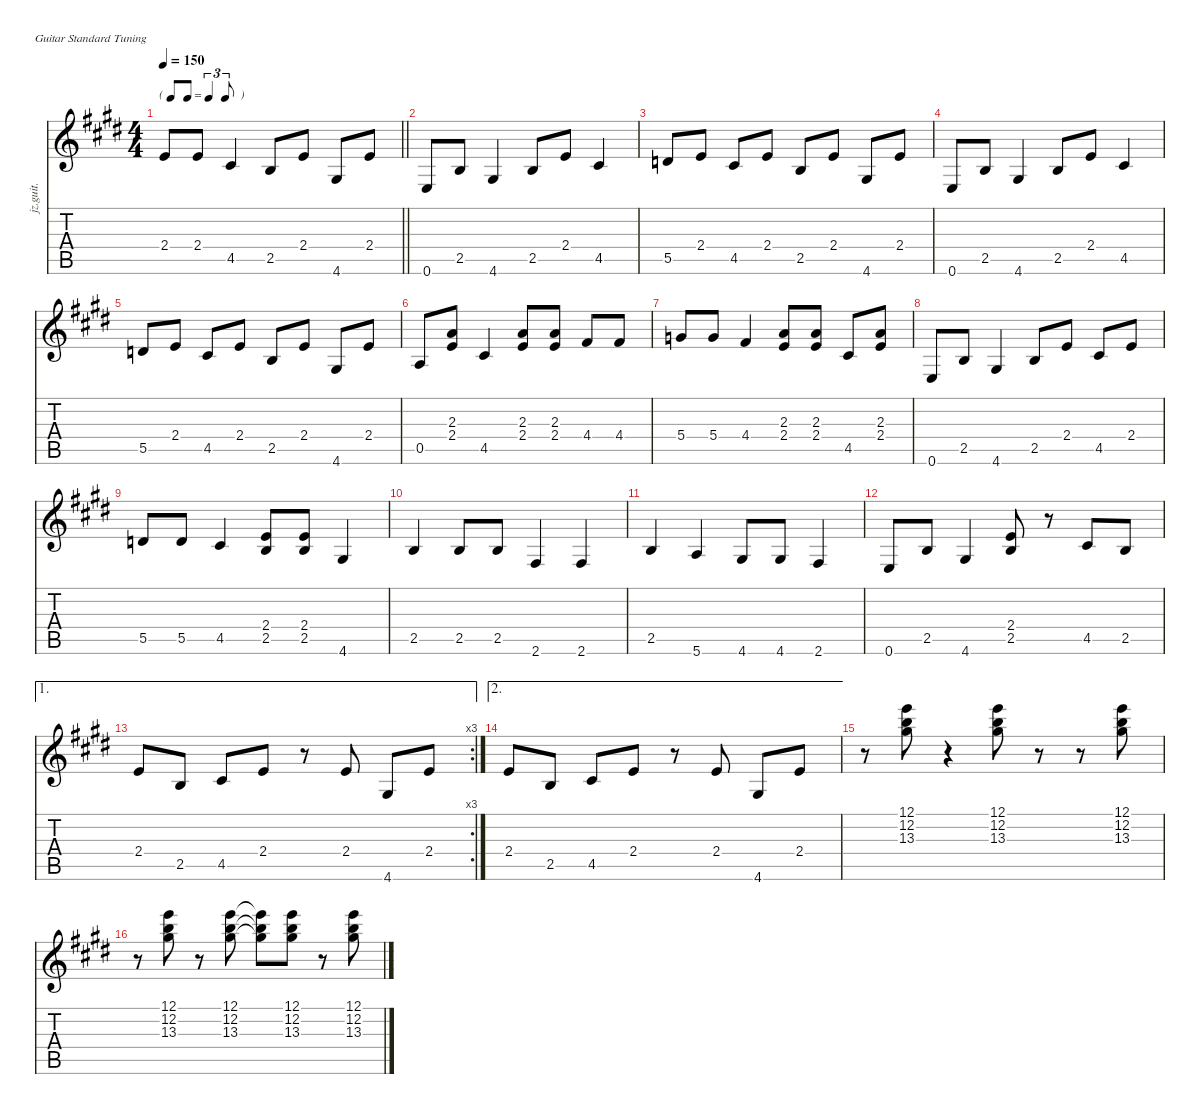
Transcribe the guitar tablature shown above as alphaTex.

\defaultSystemsLayout 4
\hideDynamics
\bracketExtendMode nobrackets
\otherSystemsTrackNameOrientation horizontal
\track ("Track 3" "jz.guit.") {instrument electricguitarjazz}
\staff {score tabs}
\tuning (E4 B3 G3 D3 A2 E2)
\ts (4 4)
\tf triplet8th
\tempo 150
\clef g2
\barLineRight lightlight
\ks e
2.4{acc forcenatural}.8{dy f} 2.4{acc forcenatural}.8 4.5{acc #}.4 2.5{acc forcenatural}.8 2.4{acc forcenatural}.8 4.6{acc #}.8 2.4{acc forcenatural}.8 |
0.6{acc forcenatural}.8 2.5{acc forcenatural}.8 4.6{acc #}.4 2.5{acc forcenatural}.8 2.4{acc forcenatural}.8 4.5{acc #}.4 |
5.5{acc forcenatural}.8 2.4{acc forcenatural}.8 4.5{acc #}.8 2.4{acc forcenatural}.8 2.5{acc forcenatural}.8 2.4{acc forcenatural}.8 4.6{acc #}.8 2.4{acc forcenatural}.8 |
0.6{acc forcenatural}.8 2.5{acc forcenatural}.8 4.6{acc #}.4 2.5{acc forcenatural}.8 2.4{acc forcenatural}.8 4.5{acc #}.4 |
5.5{acc forcenatural}.8 2.4{acc forcenatural}.8 4.5{acc #}.8 2.4{acc forcenatural}.8 2.5{acc forcenatural}.8 2.4{acc forcenatural}.8 4.6{acc #}.8 2.4{acc forcenatural}.8 |
0.5{acc forcenatural}.8 (2.3{acc forcenatural} 2.4{acc forcenatural}).8 4.5{acc #}.4 (2.3{acc forcenatural} 2.4{acc forcenatural}).8 (2.3{acc forcenatural} 2.4{acc forcenatural}).8 4.4{acc #}.8 4.4{acc #}.8 |
5.4{acc forcenatural}.8 5.4{acc forcenatural}.8 4.4{acc #}.4 (2.3{acc forcenatural} 2.4{acc forcenatural}).8 (2.3{acc forcenatural} 2.4{acc forcenatural}).8 4.5{acc #}.8 (2.3{acc forcenatural} 2.4{acc forcenatural}).8 |
0.6{acc forcenatural}.8 2.5{acc forcenatural}.8 4.6{acc #}.4 2.5{acc forcenatural}.8 2.4{acc forcenatural}.8 4.5{acc #}.8 2.4{acc forcenatural}.8 |
5.5{acc forcenatural}.8 5.5{acc forcenatural}.8 4.5{acc #}.4 (2.4{acc forcenatural} 2.5{acc forcenatural}).8 (2.4{acc forcenatural} 2.5{acc forcenatural}).8 4.6{acc #}.4 |
2.5{acc forcenatural}.4 2.5{acc forcenatural}.8 2.5{acc forcenatural}.8 2.6{acc #}.4 2.6{acc #}.4 |
2.5{acc forcenatural}.4 5.6{acc forcenatural}.4 4.6{acc #}.8 4.6{acc #}.8 2.6{acc #}.4 |
0.6{acc forcenatural}.8 2.5{acc forcenatural}.8 4.6{acc #}.4 (2.4{acc forcenatural} 2.5{acc forcenatural}).8 r.8 4.5{acc #}.8 2.5{acc forcenatural}.8 |
\ae 1
\rc 3
2.4{acc forcenatural}.8 2.5{acc forcenatural}.8 4.5{acc #}.8 2.4{acc forcenatural}.8 r.8 2.4{acc forcenatural}.8 4.6{acc #}.8 2.4{acc forcenatural}.8 |
\ae 2
2.4{acc forcenatural}.8 2.5{acc forcenatural}.8 4.5{acc #}.8 2.4{acc forcenatural}.8 r.8 2.4{acc forcenatural}.8 4.6{acc #}.8 2.4{acc forcenatural}.8 |
r.8 (12.1{acc forcenatural} 12.2{acc forcenatural} 13.3{acc #}).8{dy fff} r.4 (12.1{acc forcenatural} 12.2{acc forcenatural} 13.3{acc #}).8 r.8 r.8 (12.1{acc forcenatural} 12.2{acc forcenatural} 13.3{acc #}).8 |
r.8 (12.1{acc forcenatural} 12.2{acc forcenatural} 13.3{acc #}).8 r.8 (12.1{acc forcenatural} 12.2{acc forcenatural} 13.3{acc #}).8 (12.1{t acc forcenatural} 12.2{t acc forcenatural} 13.3{t acc #}).8 (12.1{acc forcenatural} 12.2{acc forcenatural} 13.3{acc #}).8 r.8 (12.1{acc forcenatural} 12.2{acc forcenatural} 13.3{acc #}).8
